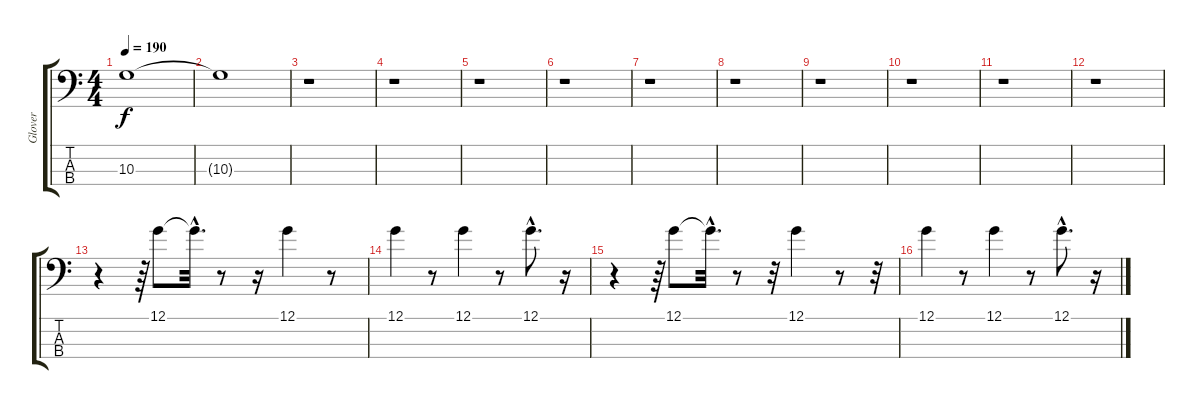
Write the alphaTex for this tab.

\track ("Glover" "Glover") {instrument electricbassfinger}
\staff {score tabs}
\tuning (G2 D2 A1 E1) {hide}
\ts (4 4)
\tempo 190
\clef f4
\ks c
10.3{t}.1{dy f} |
10.3{t}.1 |
r.1 |
r.1 |
r.1 |
r.1 |
r.1 |
r.1 |
r.1 |
r.1 |
r.1 |
r.1 |
r.4 r.64 12.1.8 12.1{hac t}.32{d} r.8 r.16 12.1.4 r.8 |
12.1.4 r.8 12.1.4 r.8 12.1{hac}.8{d} r.16 |
r.4 r.64 12.1.8 12.1{hac t}.32{d} r.8 r.32 12.1.4 r.8 r.32 |
12.1.4 r.8 12.1.4 r.8 12.1{hac}.8{d} r.16
